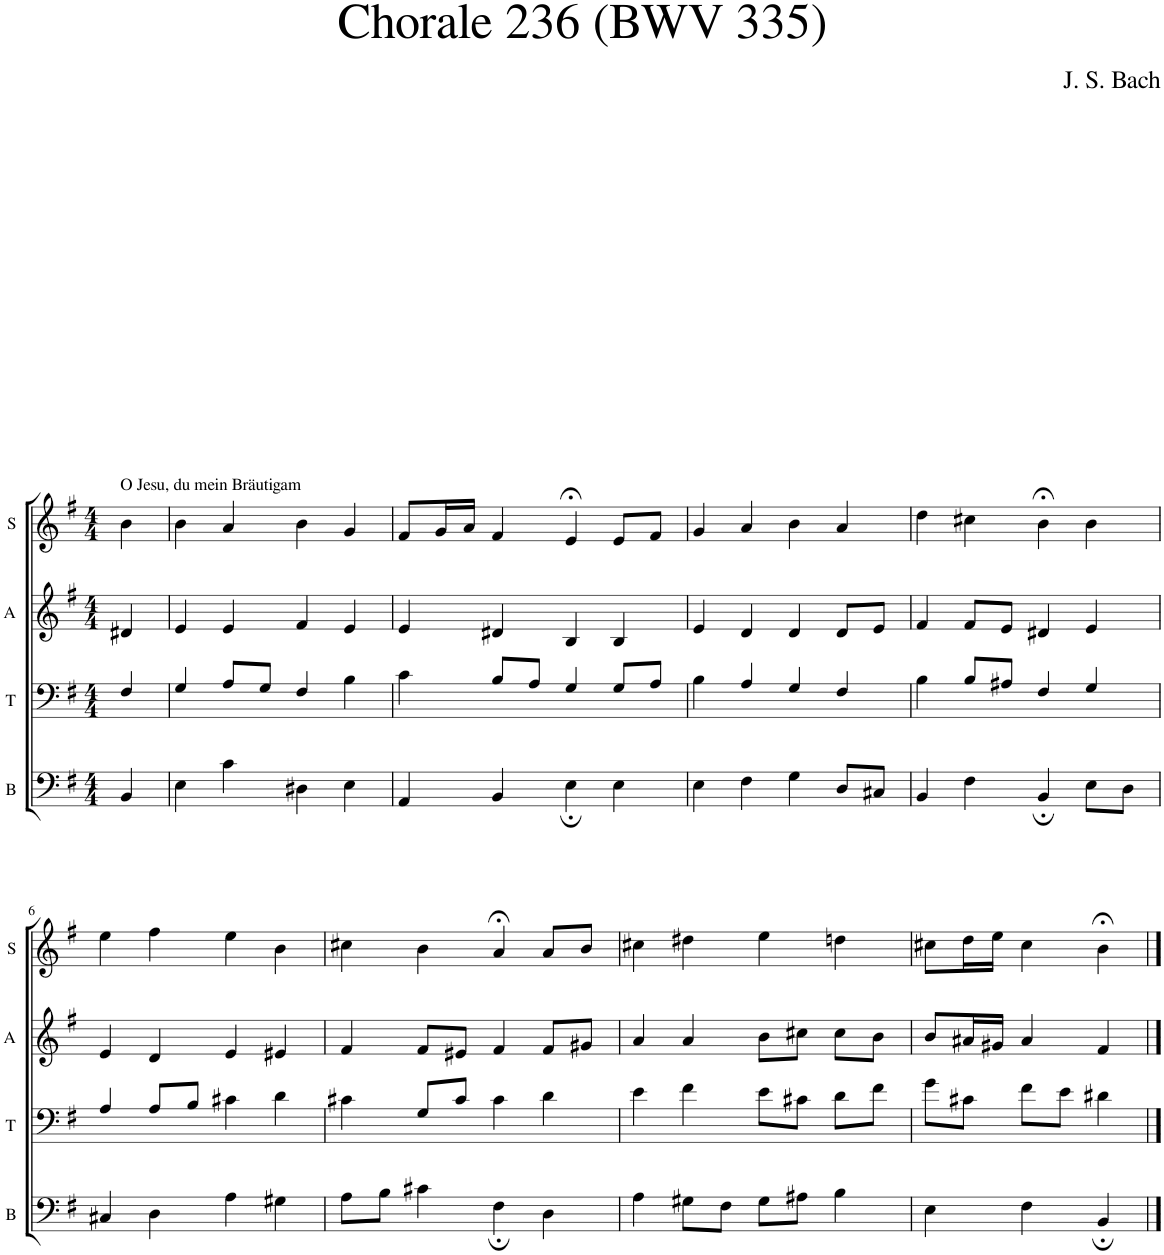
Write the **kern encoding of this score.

**kern	**kern	**kern	**kern
*part4	*part3	*part2	*part1
*staff4	*staff3	*staff2	*staff1
*I"B	*I"T	*I"A	*I"S
*I'B	*I'T	*I'A	*I'S
*clefF4	*clefF4	*clefG2	*clefG2
*k[f#]	*k[f#]	*k[f#]	*k[f#]
*M4/4	*M4/4	*M4/4	*M4/4
=1	=1	=1	=1
!	!	!	!LO:TX:a:t=O Jesu, du mein Bräutigam
4BB/	4F#/	4d#X/	4b\
=2	=2	=2	=2
4E\	4G/	4e/	4b\
4c\	8A/L	4e/	4a/
.	8G/J	.	.
4D#X\	4F#/	4f#/	4b\
4E\	4B\	4e/	4g/
=3	=3	=3	=3
4AA/	4c\	4e/	8f#/L
.	.	.	16g/L
.	.	.	16a/JJ
4BB/	8B/L	4d#X/	4f#/
.	8A/J	.	.
4E;\	4G/	4B/	4e;</
4E\	8G/L	4B/	8e/L
.	8A/J	.	8f#/J
=4	=4	=4	=4
4E\	4B\	4e/	4g/
4F#\	4A/	4d/	4a/
4G\	4G/	4d/	4b\
8D/L	4F#/	8d/L	4a/
8C#X/J	.	8e/J	.
=5	=5	=5	=5
4BB/	4B\	4f#/	4dd\
4F#\	8B/L	8f#/L	4cc#X\
.	8A#X/J	8e/J	.
4BB;/	4F#/	4d#X/	4b;<\
8E\L	4G/	4e/	4b\
8D\J	.	.	.
!!LO:LB:g=z
=6	=6	=6	=6
4C#X/	4A/	4e/	4ee\
4D\	8A/L	4d/	4ff#\
.	8B/J	.	.
4A\	4c#X\	4e/	4ee\
4G#X\	4d\	4e#X/	4b\
=7	=7	=7	=7
8A\L	4c#X\	4f#/	4cc#X\
8B\J	.	.	.
4c#X\	8G/L	8f#/L	4b\
.	8c#/J	8e#X/J	.
4F#;\	4c#\	4f#/	4a;</
4D\	4d\	8f#/L	8a/L
.	.	8g#X/J	8b/J
=8	=8	=8	=8
4A\	4e\	4a/	4cc#X\
8G#X\L	4f#\	4a/	4dd#X\
8F#\J	.	.	.
8G#\L	8e\L	8b\L	4ee\
8A#X\J	8c#X\J	8cc#X\J	.
4B\	8d\L	8cc#\L	4ddn\
.	8f#\J	8b\J	.
=9	=9	=9	=9
4E\	8g\L	8b/L	8cc#X\L
.	8c#X\J	16a#X/L	16dd\L
.	.	16g#X/JJ	16ee\JJ
4F#\	8f#\L	4a#/	4cc#\
.	8e\J	.	.
4BB;/	4d#X\	4f#/	4b;<\
==	==	==	==
*-	*-	*-	*-
